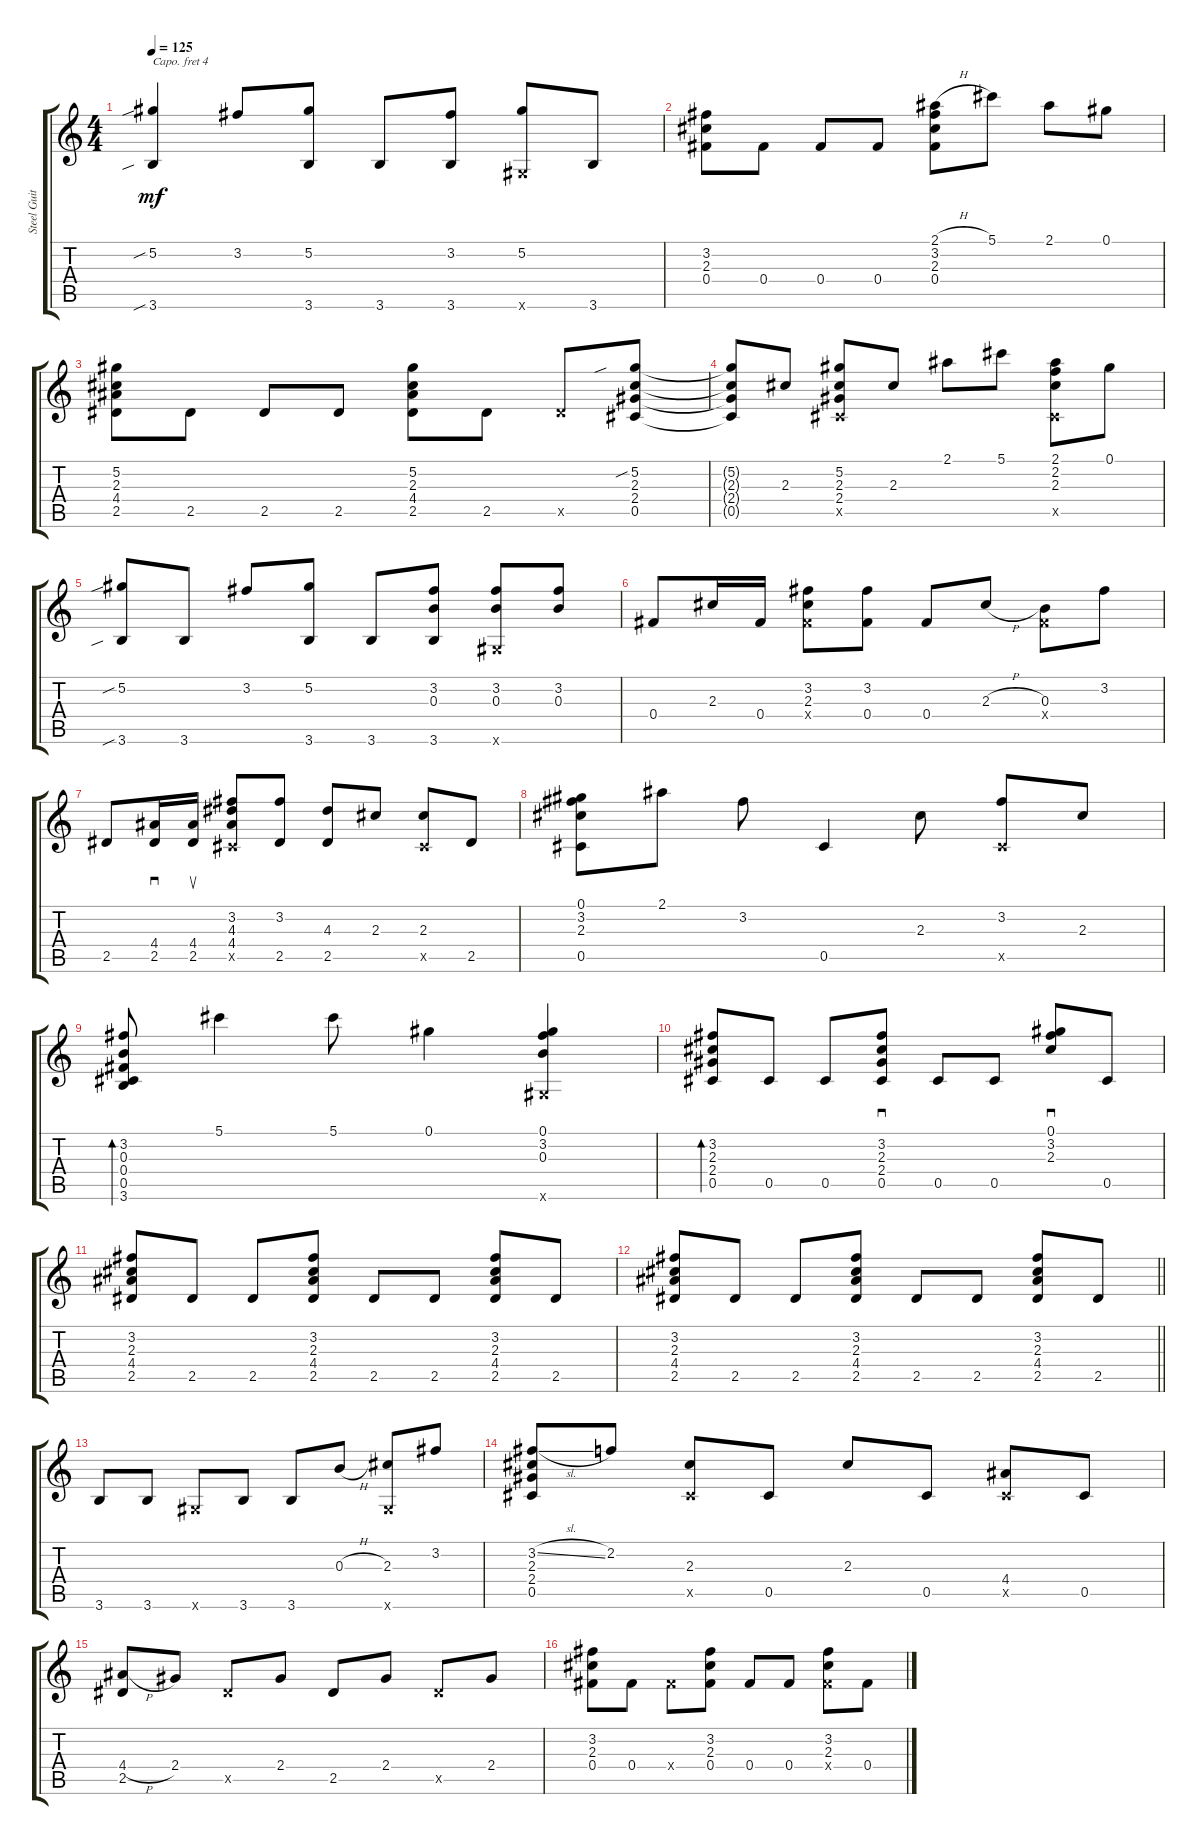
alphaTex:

\track ("Steel Guitar" "Steel Guit") {instrument acousticguitarsteel}
\staff {score tabs}
\capo 4
\tuning (E4 B3 G3 D3 A2 E2) {hide}
\ts (4 4)
\tempo 125
\clef g2
\ks c
(5.2{sib} 3.6{sib}).4{dy mf} 3.2.8 (5.2 3.6).8 3.6.8 (3.2 3.6).8 (5.2 0.6{x}).8 3.6.8 |
(3.2 2.3 0.4).8 0.4.8 0.4.8 0.4.8 (2.1{h} 3.2 2.3 0.4).8 5.1.8 2.1.8 0.1.8 |
(5.2 2.3 4.4 2.5).8 2.5.8 2.5.8 2.5.8 (5.2 2.3 4.4 2.5).8 2.5.8 2.5{x}.8 (5.2{sib} 2.3 2.4 0.5).8 |
(5.2{t} 2.3{t} 2.4{t} 0.5{t}).8 2.3.8 (5.2 2.3 2.4 0.5{x}).8 2.3.8 2.1.8 5.1.8 (2.1 2.2 2.3 0.5{x}).8 0.1.8 |
(5.2{sib} 3.6{sib}).8 3.6.8 3.2.8 (5.2 3.6).8 3.6.8 (3.2 0.3 3.6).8 (3.2 0.3 0.6{x}).8 (3.2 0.3).8 |
0.4.8 2.3.16 0.4.16 (3.2 2.3 0.4{x}).8 (3.2 0.4).8 0.4.8 2.3{h}.8 (0.3 0.4{x}).8 3.2.8 |
2.5.8 (4.4 2.5).16{sd} (4.4 2.5).16{su} (3.2 4.3 4.4 0.5{x}).8 (3.2 2.5).8 (4.3 2.5).8 2.3.8 (2.3 0.5{x}).8 2.5.8 |
(0.1 3.2 2.3 0.5).8 2.1.8 3.2.8 0.5.4 2.3.8 (3.2 0.5{x}).8 2.3.8 |
(3.2 0.3 0.4 0.5 3.6).8{bd 30} 5.1.4 5.1.8 0.1.4 (0.1 3.2 0.3 0.6{x}).4 |
(3.2 2.3 2.4 0.5).8{bd 30} 0.5.8 0.5.8 (3.2 2.3 2.4 0.5).8{sd} 0.5.8 0.5.8 (0.1 3.2 2.3).8{sd} 0.5.8 |
(3.2 2.3 4.4 2.5).8 2.5.8 2.5.8 (3.2 2.3 4.4 2.5).8 2.5.8 2.5.8 (3.2 2.3 4.4 2.5).8 2.5.8 |
\barLineRight lightlight
(3.2 2.3 4.4 2.5).8 2.5.8 2.5.8 (3.2 2.3 4.4 2.5).8 2.5.8 2.5.8 (3.2 2.3 4.4 2.5).8 2.5.8 |
3.6.8 3.6.8 0.6{x}.8 3.6.8 3.6.8 0.3{h}.8 (2.3 0.6{x}).8 3.2.8 |
(3.2{sl} 2.3 2.4 0.5).8 2.2.8 (2.3 0.5{x}).8 0.5.8 2.3.8 0.5.8 (4.4 0.5{x}).8 0.5.8 |
(4.4{h} 2.5).8 2.4.8 2.5{x}.8 2.4.8 2.5.8 2.4.8 2.5{x}.8 2.4.8 |
(3.2 2.3 0.4).8 0.4.8 0.4{x}.8 (3.2 2.3 0.4).8 0.4.8 0.4.8 (3.2 2.3 0.4{x}).8 0.4.8
